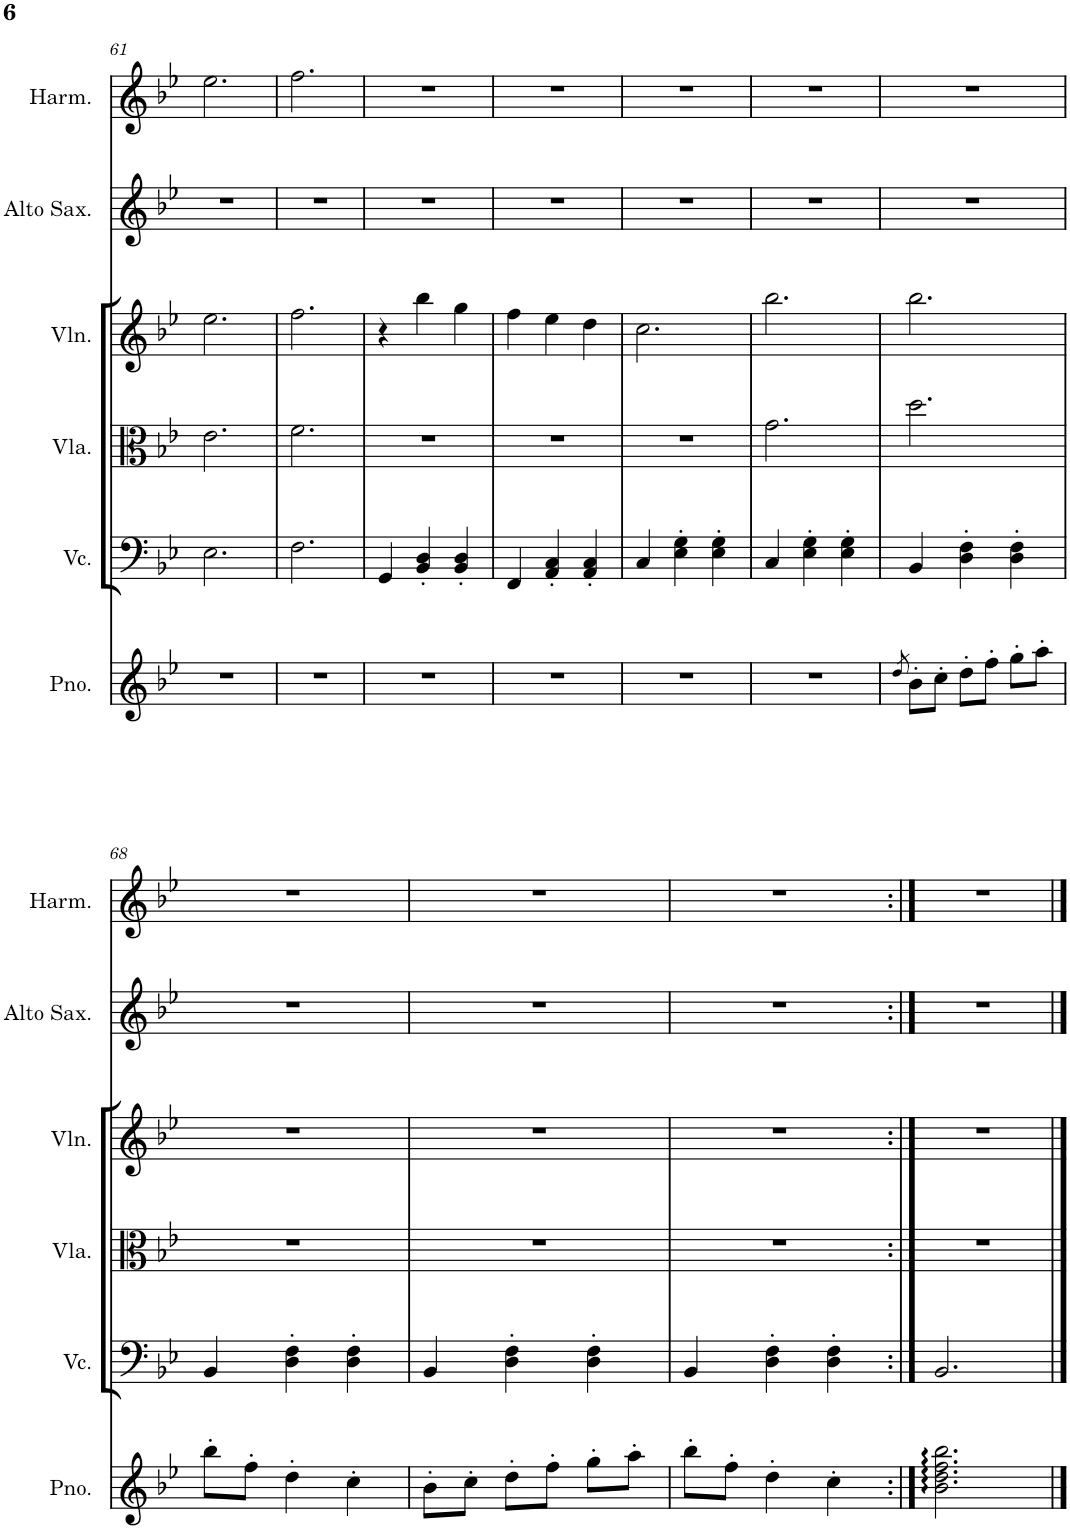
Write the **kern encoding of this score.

**kern	**kern	**kern	**kern	**kern	**kern
*part6	*part5	*part4	*part3	*part2	*part1
*staff6	*staff5	*staff4	*staff3	*staff2	*staff1
*I"Piano	*I"Cello	*I"Viola	*I"Violin	*I"Alto Saxophone	*I"Harmonica
*I'Pno.	*	*I'Vla.	*I'Vln.	*I'Alto Sax.	*I'Harm.
!!LO:PB:g=z
*clefG2	*clefF4	*clefC3	*clefG2	*clefG2	*clefG2
*	*	*	*	*Trd5c9	*
*k[b-e-]	*k[b-e-]	*k[b-e-]	*k[b-e-]	*k[b-e-]	*k[b-e-]
*M3/4	*M3/4	*M3/4	*M3/4	*M3/4	*M3/4
=61	=61	=61	=61	=61	=61
2.r	2.E-\	2.e-\	2.ee-\	2.r	2.ee-\
=62	=62	=62	=62	=62	=62
2.r	2.F\	2.f\	2.ff\	2.r	2.ff\
=63	=63	=63	=63	=63	=63
2.r	4GG/	2.r	4r	2.r	2.r
.	4BB-/' 4D/'	.	4bb-\	.	.
.	4BB-/' 4D/'	.	4gg\	.	.
=64	=64	=64	=64	=64	=64
2.r	4FF/	2.r	4ff\	2.r	2.r
.	4AA/' 4C/'	.	4ee-\	.	.
.	4AA/' 4C/'	.	4dd\	.	.
=65	=65	=65	=65	=65	=65
2.r	4C/	2.r	2.cc\	2.r	2.r
.	4E-\' 4G\'	.	.	.	.
.	4E-\' 4G\'	.	.	.	.
=66	=66	=66	=66	=66	=66
2.r	4C/	2.g\	2.bb-\	2.r	2.r
.	4E-\' 4G\'	.	.	.	.
.	4E-\' 4G\'	.	.	.	.
=67	=67	=67	=67	=67	=67
8qdd/	.	.	.	.	.
8b-'\L	4BB-/	2.dd\	2.bb-\	2.r	2.r
8cc'\J	.	.	.	.	.
8dd'\L	4D\' 4F\'	.	.	.	.
8ff'\J	.	.	.	.	.
8gg'\L	4D\' 4F\'	.	.	.	.
8aa'\J	.	.	.	.	.
!!LO:LB:g=z
=68	=68	=68	=68	=68	=68
8bb-'\L	4BB-/	2.r	2.r	2.r	2.r
8ff'\J	.	.	.	.	.
4dd'\	4D\' 4F\'	.	.	.	.
4cc'\	4D\' 4F\'	.	.	.	.
=69	=69	=69	=69	=69	=69
8b-'\L	4BB-/	2.r	2.r	2.r	2.r
8cc'\J	.	.	.	.	.
8dd'\L	4D\' 4F\'	.	.	.	.
8ff'\J	.	.	.	.	.
8gg'\L	4D\' 4F\'	.	.	.	.
8aa'\J	.	.	.	.	.
=70	=70	=70	=70	=70	=70
8bb-'\L	4BB-/	2.r	2.r	2.r	2.r
8ff'\J	.	.	.	.	.
4dd'\	4D\' 4F\'	.	.	.	.
4cc'\	4D\' 4F\'	.	.	.	.
=71:|!	=71:|!	=71:|!	=71:|!	=71:|!	=71:|!
2.b-\: 2.dd\: 2.ff\: 2.bb-\:	2.BB-/	2.r	2.r	2.r	2.r
==	==	==	==	==	==
*-	*-	*-	*-	*-	*-
